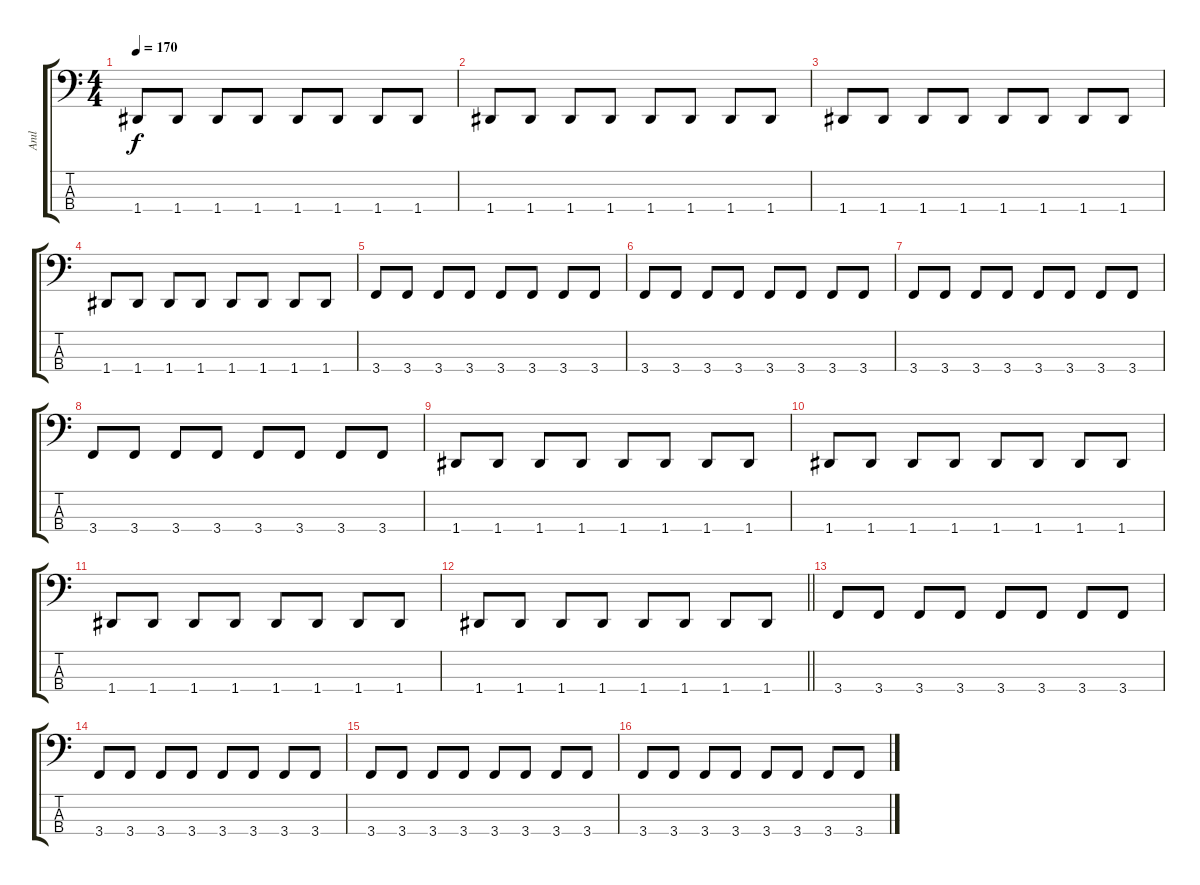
\track ("Anıl" "Anıl") {instrument electricbassfinger}
\staff {score tabs}
\tuning (F2 C2 G1 D1) {hide}
\ts (4 4)
\tempo 170
\clef f4
\ks c
1.4.8{dy f} 1.4.8 1.4.8 1.4.8 1.4.8 1.4.8 1.4.8 1.4.8 |
1.4.8 1.4.8 1.4.8 1.4.8 1.4.8 1.4.8 1.4.8 1.4.8 |
1.4.8 1.4.8 1.4.8 1.4.8 1.4.8 1.4.8 1.4.8 1.4.8 |
1.4.8 1.4.8 1.4.8 1.4.8 1.4.8 1.4.8 1.4.8 1.4.8 |
3.4.8 3.4.8 3.4.8 3.4.8 3.4.8 3.4.8 3.4.8 3.4.8 |
3.4.8 3.4.8 3.4.8 3.4.8 3.4.8 3.4.8 3.4.8 3.4.8 |
3.4.8 3.4.8 3.4.8 3.4.8 3.4.8 3.4.8 3.4.8 3.4.8 |
3.4.8 3.4.8 3.4.8 3.4.8 3.4.8 3.4.8 3.4.8 3.4.8 |
1.4.8 1.4.8 1.4.8 1.4.8 1.4.8 1.4.8 1.4.8 1.4.8 |
1.4.8 1.4.8 1.4.8 1.4.8 1.4.8 1.4.8 1.4.8 1.4.8 |
1.4.8 1.4.8 1.4.8 1.4.8 1.4.8 1.4.8 1.4.8 1.4.8 |
\barLineRight lightlight
1.4.8 1.4.8 1.4.8 1.4.8 1.4.8 1.4.8 1.4.8 1.4.8 |
3.4.8 3.4.8 3.4.8 3.4.8 3.4.8 3.4.8 3.4.8 3.4.8 |
3.4.8 3.4.8 3.4.8 3.4.8 3.4.8 3.4.8 3.4.8 3.4.8 |
3.4.8 3.4.8 3.4.8 3.4.8 3.4.8 3.4.8 3.4.8 3.4.8 |
3.4.8 3.4.8 3.4.8 3.4.8 3.4.8 3.4.8 3.4.8 3.4.8
